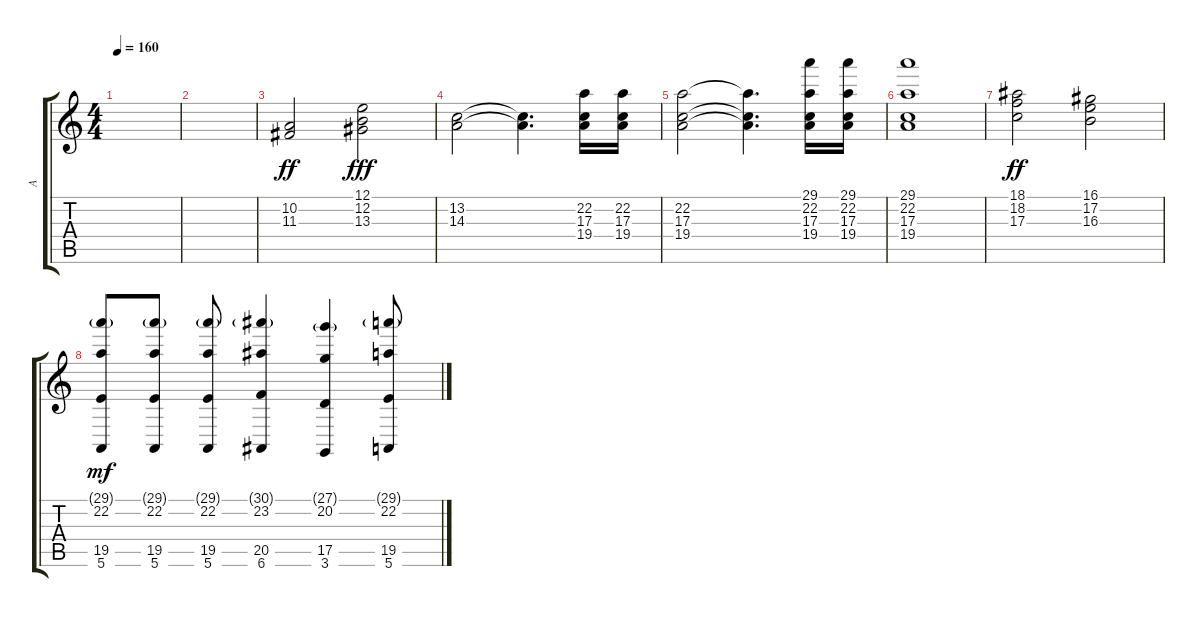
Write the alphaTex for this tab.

\track ("A" "A") {instrument brasssection}
\staff {score tabs}
\tuning (E4 B3 G3 D3 A2 E2) {hide}
\ts (4 4)
\tempo 160
\clef g2
\ks c
|
|
(10.2 11.3).2{dy ff} (12.1 12.2 13.3).2{dy fff} |
(13.2 14.3).2 (13.2{t} 14.3{t}).4{d} (22.2 17.3 19.4).16 (22.2 17.3 19.4).16 |
(22.2 17.3 19.4).2 (22.2{t} 17.3{t} 19.4{t}).4{d} (29.1 22.2 17.3 19.4).16 (29.1 22.2 17.3 19.4).16 |
(29.1 22.2 17.3 19.4).1 |
(18.1 18.2 17.3).2{dy ff} (16.1 17.2 16.3).2 |
(29.1{g} 22.2 19.5 5.6).8{dy mf} (29.1{g} 22.2 19.5 5.6).8 (29.1{g} 22.2 19.5 5.6).8 (30.1{g} 23.2 20.5 6.6).4 (27.1{g} 20.2 17.5 3.6).4 (29.1{g} 22.2 19.5 5.6).8
